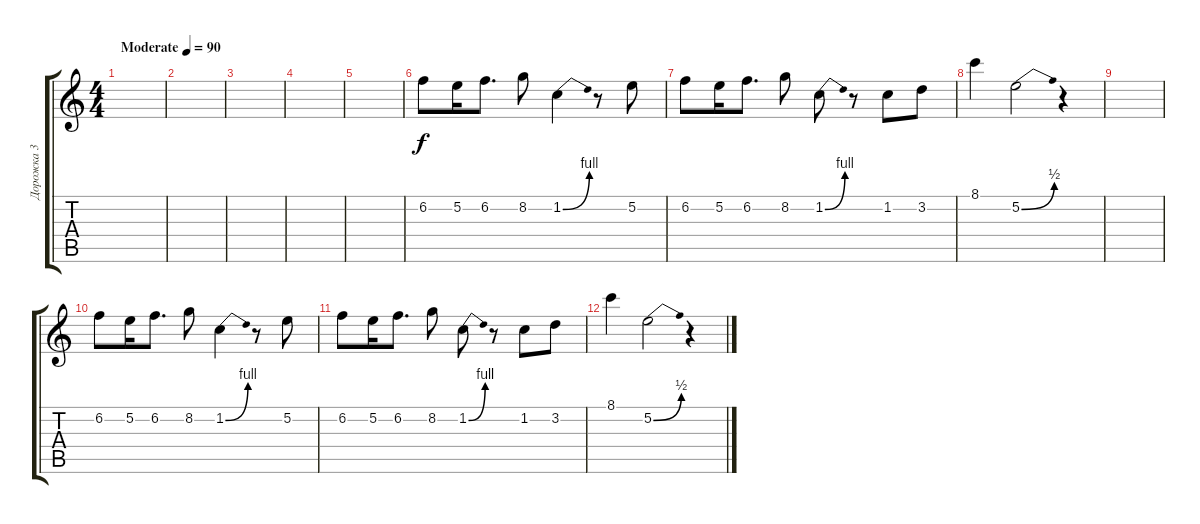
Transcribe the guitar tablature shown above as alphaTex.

\track ("Дорожка 3" "Дорожка 3") {mute instrument acousticguitarnylon}
\staff {score tabs}
\tuning (E4 B3 G3 D3 A2 E2) {hide}
\ts (4 4)
\tempo (90 "Moderate")
\clef g2
\ks c
|
|
|
|
|
6.2.8 5.2.16 6.2.8{d} 8.2.8 1.2{be (bend 0 0 60 4)}.4 r.8 5.2.8 |
6.2.8 5.2.16 6.2.8{d} 8.2.8 1.2{be (bend 0 0 60 4)}.8 r.8 1.2.8 3.2.8 |
8.1.4 5.2{be (bend 0 0 60 2)}.2 r.4 |
|
6.2.8 5.2.16 6.2.8{d} 8.2.8 1.2{be (bend 0 0 60 4)}.4 r.8 5.2.8 |
6.2.8 5.2.16 6.2.8{d} 8.2.8 1.2{be (bend 0 0 60 4)}.8 r.8 1.2.8 3.2.8 |
8.1.4 5.2{be (bend 0 0 60 2)}.2 r.4
